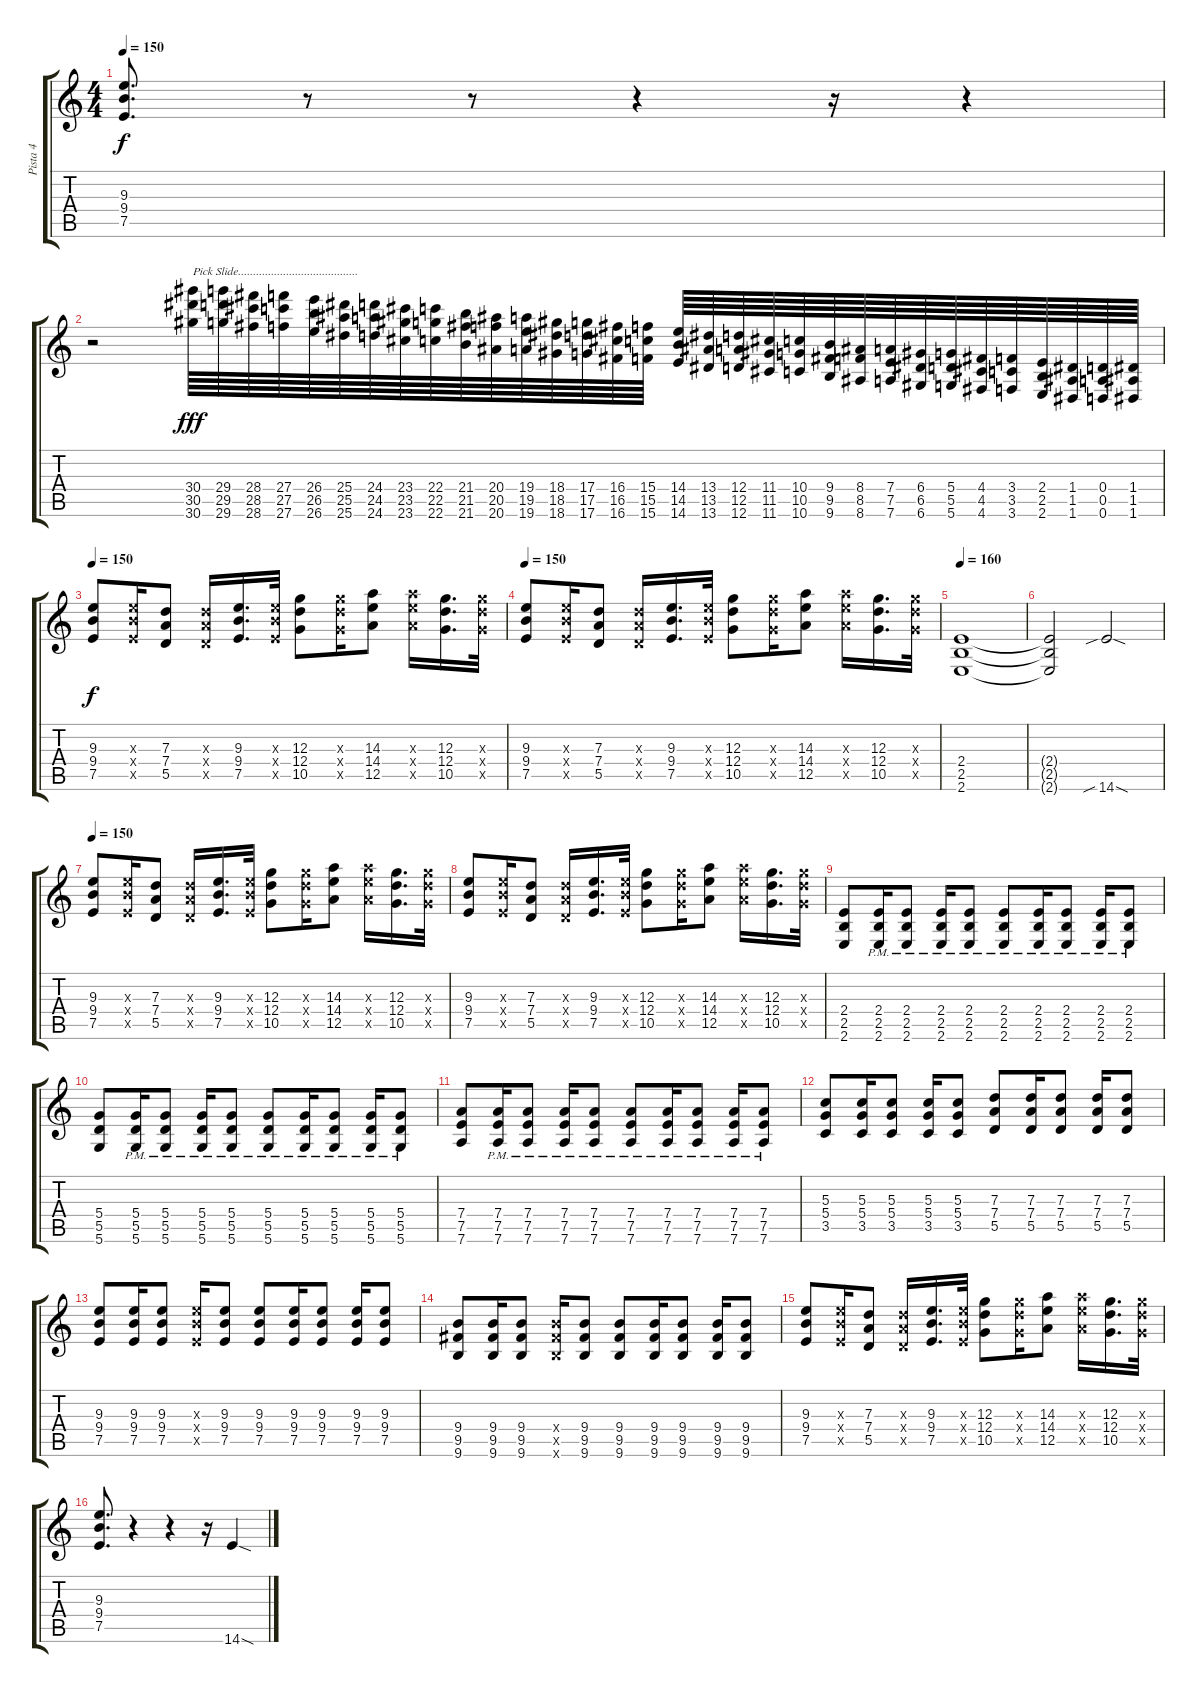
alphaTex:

\track ("Pista 4" "Pista 4") {instrument distortionguitar}
\staff {score tabs}
\tuning (E4 B3 G3 D3 A2 D2) {hide}
\ts (4 4)
\tempo 150
\clef g2
\ks c
(9.3 9.4 7.5).8{d dy f} r.8 r.8 r.4 r.16 r.4 |
r.2 (30.4 30.5 30.6).64{txt "Pick Slide........................................" dy fff} (29.4 29.5 29.6).64 (28.4 28.5 28.6).64 (27.4 27.5 27.6).64 (26.4 26.5 26.6).64 (25.4 25.5 25.6).64 (24.4 24.5 24.6).64 (23.4 23.5 23.6).64 (22.4 22.5 22.6).64 (21.4 21.5 21.6).64 (20.4 20.5 20.6).64 (19.4 19.5 19.6).64 (18.4 18.5 18.6).64 (17.4 17.5 17.6).64 (16.4 16.5 16.6).64 (15.4 15.5 15.6).64 (14.4 14.5 14.6).64 (13.4 13.5 13.6).64 (12.4 12.5 12.6).64 (11.4 11.5 11.6).64 (10.4 10.5 10.6).64 (9.4 9.5 9.6).64 (8.4 8.5 8.6).64 (7.4 7.5 7.6).64 (6.4 6.5 6.6).64 (5.4 5.5 5.6).64 (4.4 4.5 4.6).64 (3.4 3.5 3.6).64 (2.4 2.5 2.6).64 (1.4 1.5 1.6).64 (0.4 0.5 0.6).64 (1.4 1.5 1.6).64 |
\tempo 150
(9.3 9.4 7.5).8{dy f} (9.3{x} 9.4{x} 7.5{x}).16 (7.3 7.4 5.5).8 (7.3{x} 7.4{x} 5.5{x}).16 (9.3 9.4 7.5).16{d} (9.3{x} 9.4{x} 7.5{x}).32 (12.3 12.4 10.5).8 (12.3{x} 12.4{x} 10.5{x}).16 (14.3 14.4 12.5).8 (14.3{x} 14.4{x} 12.5{x}).16 (12.3 12.4 10.5).16{d} (12.3{x} 12.4{x} 10.5{x}).32 |
\tempo 150
(9.3 9.4 7.5).8 (9.3{x} 9.4{x} 7.5{x}).16 (7.3 7.4 5.5).8 (7.3{x} 7.4{x} 5.5{x}).16 (9.3 9.4 7.5).16{d} (9.3{x} 9.4{x} 7.5{x}).32 (12.3 12.4 10.5).8 (12.3{x} 12.4{x} 10.5{x}).16 (14.3 14.4 12.5).8 (14.3{x} 14.4{x} 12.5{x}).16 (12.3 12.4 10.5).16{d} (12.3{x} 12.4{x} 10.5{x}).32 |
\tempo 160
(2.4 2.5 2.6).1 |
(2.4{t} 2.5{t} 2.6{t}).2 14.6{sib sod}.2 |
\tempo 150
(9.3 9.4 7.5).8 (9.3{x} 9.4{x} 7.5{x}).16 (7.3 7.4 5.5).8 (7.3{x} 7.4{x} 5.5{x}).16 (9.3 9.4 7.5).16{d} (9.3{x} 9.4{x} 7.5{x}).32 (12.3 12.4 10.5).8 (12.3{x} 12.4{x} 10.5{x}).16 (14.3 14.4 12.5).8 (14.3{x} 14.4{x} 12.5{x}).16 (12.3 12.4 10.5).16{d} (12.3{x} 12.4{x} 10.5{x}).32 |
(9.3 9.4 7.5).8 (9.3{x} 9.4{x} 7.5{x}).16 (7.3 7.4 5.5).8 (7.3{x} 7.4{x} 5.5{x}).16 (9.3 9.4 7.5).16{d} (9.3{x} 9.4{x} 7.5{x}).32 (12.3 12.4 10.5).8 (12.3{x} 12.4{x} 10.5{x}).16 (14.3 14.4 12.5).8 (14.3{x} 14.4{x} 12.5{x}).16 (12.3 12.4 10.5).16{d} (12.3{x} 12.4{x} 10.5{x}).32 |
(2.4 2.5 2.6).8 (2.4{pm} 2.5{pm} 2.6{pm}).16 (2.4{pm} 2.5{pm} 2.6{pm}).8 (2.4{pm} 2.5 2.6{pm}).16 (2.4{pm} 2.5{pm} 2.6{pm}).8 (2.4{pm} 2.5{pm} 2.6{pm}).8 (2.4{pm} 2.5{pm} 2.6{pm}).16 (2.4{pm} 2.5{pm} 2.6{pm}).8 (2.4{pm} 2.5 2.6{pm}).16 (2.4{pm} 2.5{pm} 2.6{pm}).8 |
(5.4 5.5 5.6).8 (5.4{pm} 5.5{pm} 5.6{pm}).16 (5.4{pm} 5.5{pm} 5.6{pm}).8 (5.4{pm} 5.5{pm} 5.6{pm}).16 (5.4{pm} 5.5{pm} 5.6{pm}).8 (5.4{pm} 5.5{pm} 5.6{pm}).8 (5.4{pm} 5.5{pm} 5.6{pm}).16 (5.4{pm} 5.5{pm} 5.6{pm}).8 (5.4{pm} 5.5{pm} 5.6{pm}).16 (5.4{pm} 5.5{pm} 5.6{pm}).8 |
(7.4 7.5 7.6).8 (7.4{pm} 7.5{pm} 7.6{pm}).16 (7.4{pm} 7.5{pm} 7.6{pm}).8 (7.4{pm} 7.5{pm} 7.6{pm}).16 (7.4{pm} 7.5{pm} 7.6{pm}).8 (7.4{pm} 7.5{pm} 7.6{pm}).8 (7.4{pm} 7.5{pm} 7.6{pm}).16 (7.4{pm} 7.5{pm} 7.6{pm}).8 (7.4{pm} 7.5{pm} 7.6{pm}).16 (7.4{pm} 7.5{pm} 7.6{pm}).8 |
(5.3 5.4 3.5).8 (5.3 5.4 3.5).16 (5.3 5.4 3.5).8 (5.3 5.4 3.5).16 (5.3 5.4 3.5).8 (7.3 7.4 5.5).8 (7.3 7.4 5.5).16 (7.3 7.4 5.5).8 (7.3 7.4 5.5).16 (7.3 7.4 5.5).8 |
(9.3 9.4 7.5).8 (9.3 9.4 7.5).16 (9.3 9.4 7.5).8 (9.3{x} 9.4{x} 7.5{x}).16 (9.3 9.4 7.5).8 (9.3 9.4 7.5).8 (9.3 9.4 7.5).16 (9.3 9.4 7.5).8 (9.3 9.4 7.5).16 (9.3 9.4 7.5).8 |
(9.4 9.5 9.6).8 (9.4 9.5 9.6).16 (9.4 9.5 9.6).8 (9.4{x} 9.5{x} 9.6{x}).16 (9.4 9.5 9.6).8 (9.4 9.5 9.6).8 (9.4 9.5 9.6).16 (9.4 9.5 9.6).8 (9.4 9.5 9.6).16 (9.4 9.5 9.6).8 |
(9.3 9.4 7.5).8 (9.3{x} 9.4{x} 7.5{x}).16 (7.3 7.4 5.5).8 (7.3{x} 7.4{x} 5.5{x}).16 (9.3 9.4 7.5).16{d} (9.3{x} 9.4{x} 7.5{x}).32 (12.3 12.4 10.5).8 (12.3{x} 12.4{x} 10.5{x}).16 (14.3 14.4 12.5).8 (14.3{x} 14.4{x} 12.5{x}).16 (12.3 12.4 10.5).16{d} (12.3{x} 12.4{x} 10.5{x}).32 |
(9.3 9.4 7.5).8{d} r.4 r.4 r.16 14.6{sod}.4
